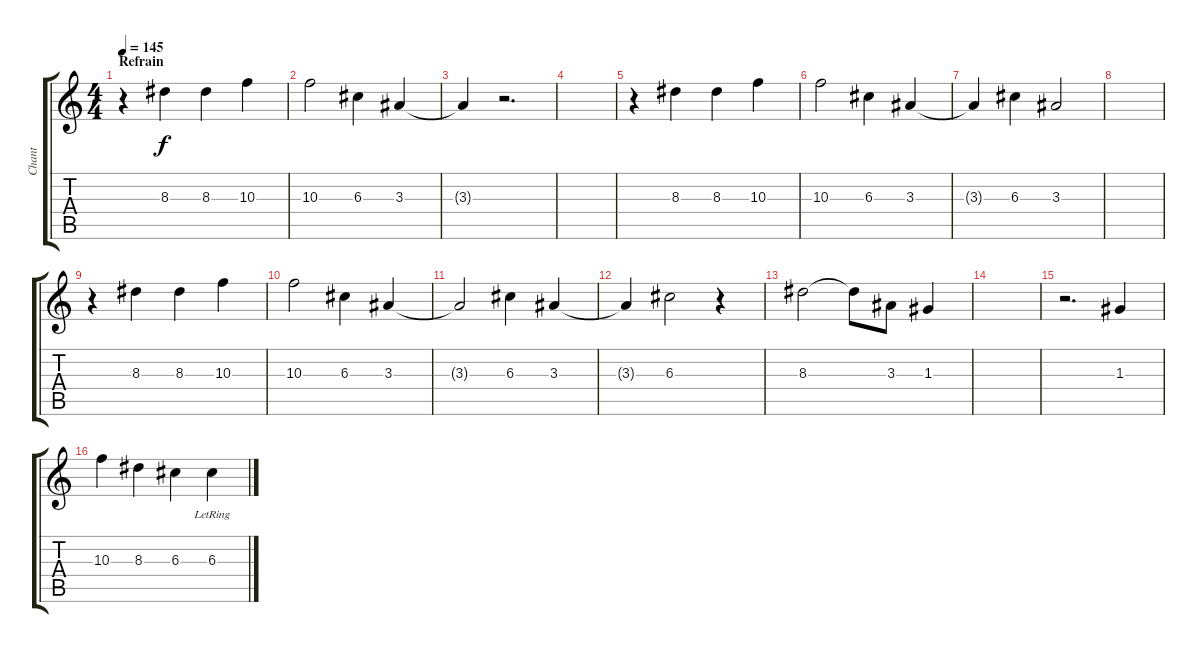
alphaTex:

\track ("Chant" "Chant") {instrument acousticguitarnylon}
\staff {score tabs}
\tuning (E4 B3 G3 D3 A2 E2) {hide}
\ts (4 4)
\section ("" "Refrain")
\tempo 145
\clef g2
\ks c
r.4{dy f} 8.3.4 8.3.4 10.3.4 |
10.3.2 6.3.4 3.3.4 |
3.3{t}.4 r.2{d} |
|
r.4 8.3.4 8.3.4 10.3.4 |
10.3.2 6.3.4 3.3.4 |
3.3{t}.4 6.3.4 3.3.2 |
|
r.4 8.3.4 8.3.4 10.3.4 |
10.3.2 6.3.4 3.3.4 |
3.3{t}.2 6.3.4 3.3.4 |
3.3{t}.4 6.3.2 r.4 |
8.3.2 8.3{t}.8 3.3.8 1.3.4 |
|
r.2{d} 1.3.4 |
10.3.4 8.3.4 6.3.4 6.3{lr}.4
